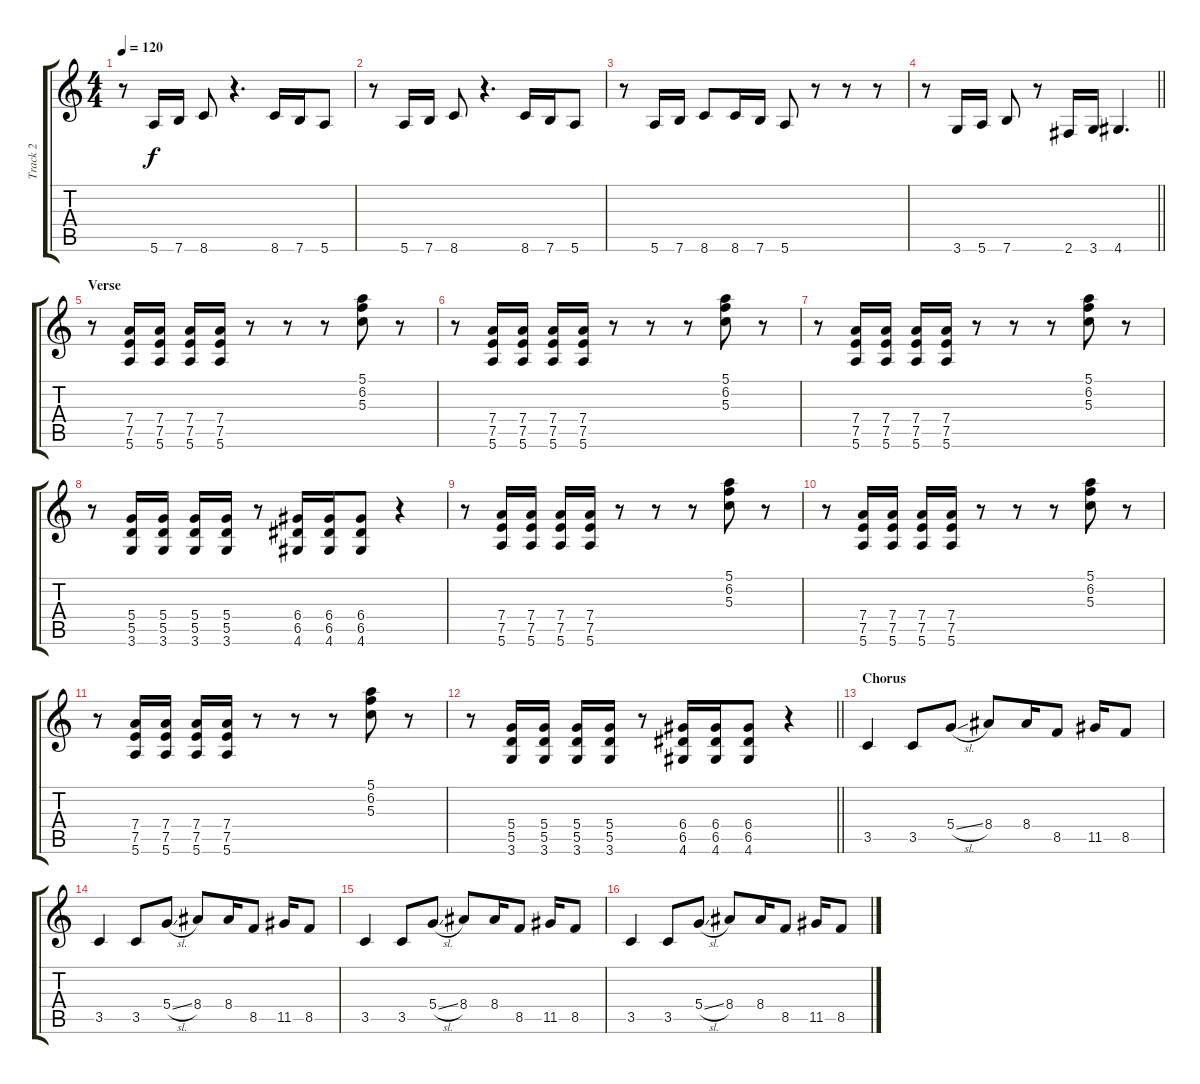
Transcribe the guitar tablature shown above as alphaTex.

\track ("Track 2" "Track 2") {instrument distortionguitar}
\staff {score tabs}
\tuning (E4 B3 G3 D3 A2 E2) {hide}
\ts (4 4)
\tempo 120
\clef g2
\ks c
r.8{dy f} 5.6.16 7.6.16 8.6.8 r.4{d} 8.6.16 7.6.16 5.6.8 |
r.8 5.6.16 7.6.16 8.6.8 r.4{d} 8.6.16 7.6.16 5.6.8 |
r.8 5.6.16 7.6.16 8.6.8 8.6.16 7.6.16 5.6.8 r.8 r.8 r.8 |
\barLineRight lightlight
r.8 3.6.16 5.6.16 7.6.8 r.8 2.6.16 3.6.16 4.6.4{d} |
\section ("" "Verse")
r.8 (7.4 7.5 5.6).16 (7.4 7.5 5.6).16 (7.4 7.5 5.6).16 (7.4 7.5 5.6).16 r.8 r.8 r.8 (5.1 6.2 5.3).8 r.8 |
r.8 (7.4 7.5 5.6).16 (7.4 7.5 5.6).16 (7.4 7.5 5.6).16 (7.4 7.5 5.6).16 r.8 r.8 r.8 (5.1 6.2 5.3).8 r.8 |
r.8 (7.4 7.5 5.6).16 (7.4 7.5 5.6).16 (7.4 7.5 5.6).16 (7.4 7.5 5.6).16 r.8 r.8 r.8 (5.1 6.2 5.3).8 r.8 |
r.8 (5.4 5.5 3.6).16 (5.4 5.5 3.6).16 (5.4 5.5 3.6).16 (5.4 5.5 3.6).16 r.8 (6.4 6.5 4.6).16 (6.4 6.5 4.6).16 (6.4 6.5 4.6).8 r.4 |
r.8 (7.4 7.5 5.6).16 (7.4 7.5 5.6).16 (7.4 7.5 5.6).16 (7.4 7.5 5.6).16 r.8 r.8 r.8 (5.1 6.2 5.3).8 r.8 |
r.8 (7.4 7.5 5.6).16 (7.4 7.5 5.6).16 (7.4 7.5 5.6).16 (7.4 7.5 5.6).16 r.8 r.8 r.8 (5.1 6.2 5.3).8 r.8 |
r.8 (7.4 7.5 5.6).16 (7.4 7.5 5.6).16 (7.4 7.5 5.6).16 (7.4 7.5 5.6).16 r.8 r.8 r.8 (5.1 6.2 5.3).8 r.8 |
\barLineRight lightlight
r.8 (5.4 5.5 3.6).16 (5.4 5.5 3.6).16 (5.4 5.5 3.6).16 (5.4 5.5 3.6).16 r.8 (6.4 6.5 4.6).16 (6.4 6.5 4.6).16 (6.4 6.5 4.6).8 r.4 |
\section ("" "Chorus")
3.5.4 3.5.8 5.4{sl}.8 8.4.8 8.4.16 8.5.8 11.5.16 8.5.8 |
3.5.4 3.5.8 5.4{sl}.8 8.4.8 8.4.16 8.5.8 11.5.16 8.5.8 |
3.5.4 3.5.8 5.4{sl}.8 8.4.8 8.4.16 8.5.8 11.5.16 8.5.8 |
3.5.4 3.5.8 5.4{sl}.8 8.4.8 8.4.16 8.5.8 11.5.16 8.5.8
